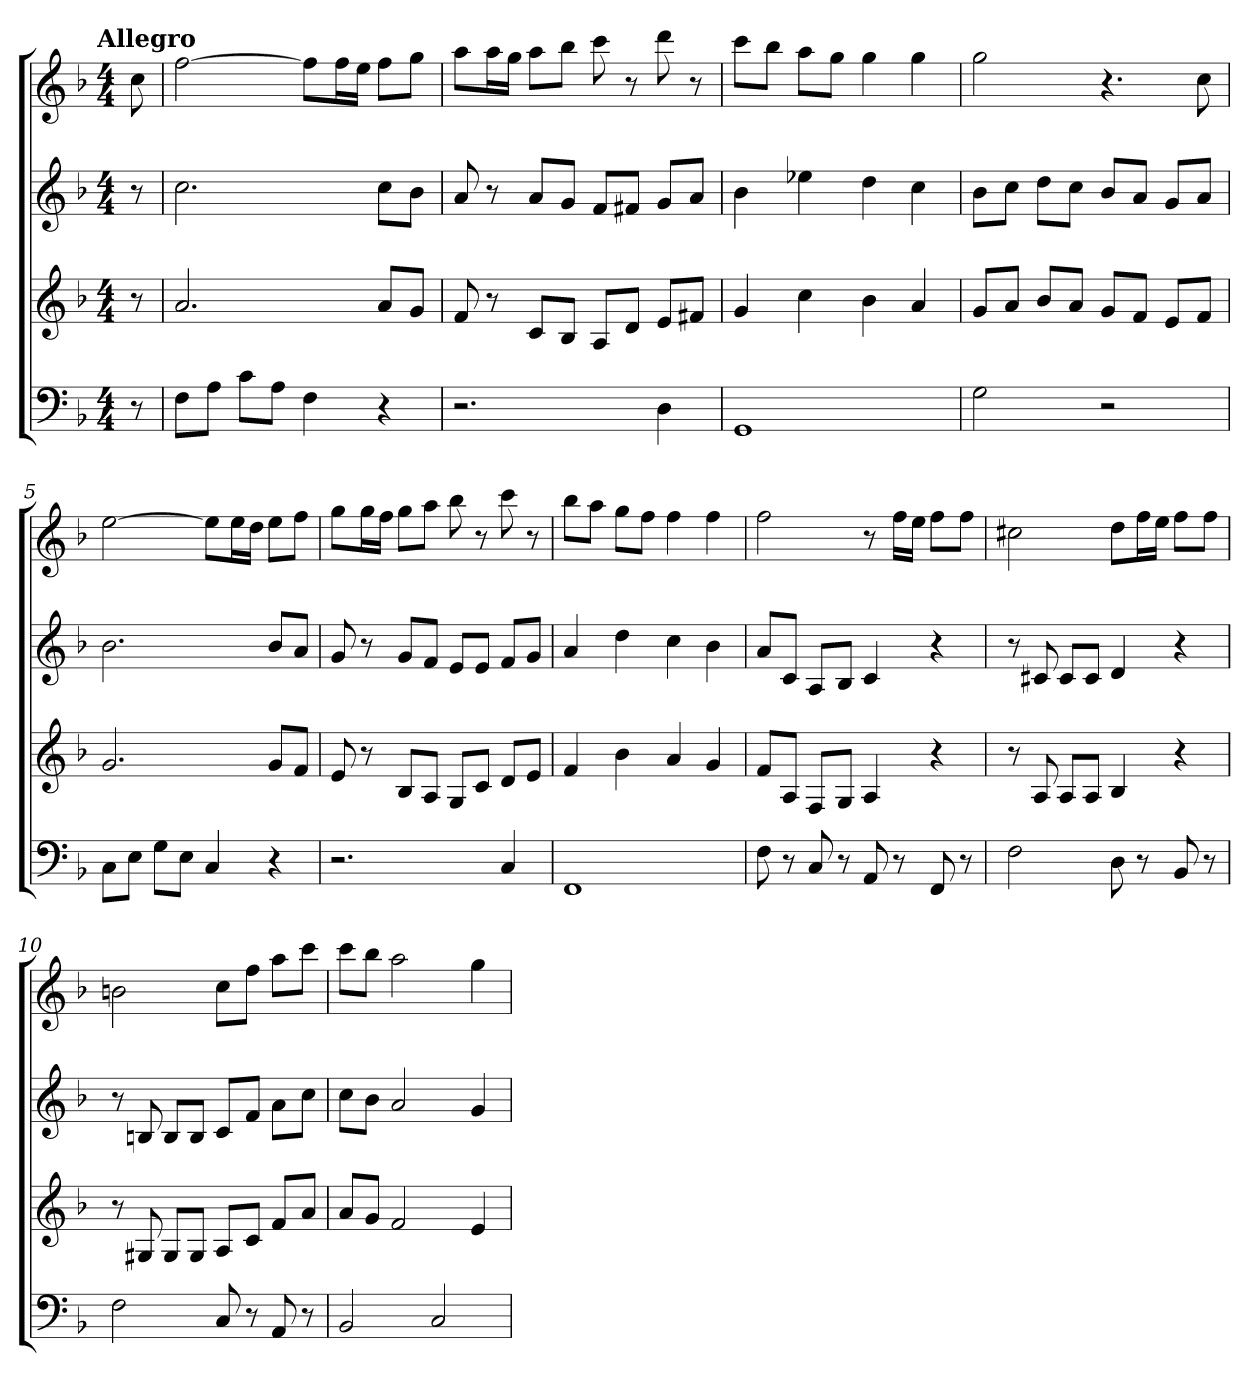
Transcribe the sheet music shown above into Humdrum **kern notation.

**kern	**kern	**kern	**kern
*part4	*part3	*part2	*part1
*staff4	*staff3	*staff2	*staff1
*k[b-]	*k[b-]	*k[b-]	*k[b-]
*F:	*F:	*F:	*F:
!!LO:TX:omd:t=Allegro
*M4/4	*M4/4	*M4/4	*M4/4
*MM132	*MM132	*MM132	*MM132
=	=	=	=
8r	8r	8r	8cc
=1	=1	=1	=1
8FL	2.a	2.cc	[2ff
8AJ	.	.	.
8cL	.	.	.
8AJ	.	.	.
4F	.	.	8ffL]
.	.	.	16ffL
.	.	.	16eeJJ
4r	8aL	8ccL	8ffL
.	8gJ	8b-J	8ggJ
=2	=2	=2	=2
2.r	8f	8a	8aaL
.	8r	8r	16aaL
.	.	.	16ggJJ
.	8cL	8aL	8aaL
.	8B-J	8gJ	8bb-J
.	8AL	8fL	8ccc
.	8dJ	8f#XJ	8r
4D	8eL	8gL	8ddd
.	8f#XJ	8aJ	8r
=3	=3	=3	=3
1GG	4g	4b-	8cccL
.	.	.	8bb-J
.	4cc	4ee-X	8aaL
.	.	.	8ggJ
.	4b-	4dd	4gg
.	4a	4cc	4gg
=4	=4	=4	=4
2G	8gL	8b-L	2gg
.	8aJ	8ccJ	.
.	8b-L	8ddL	.
.	8aJ	8ccJ	.
2r	8gL	8b-L	4.r
.	8fJ	8aJ	.
.	8eL	8gL	.
.	8fJ	8aJ	8cc
=5	=5	=5	=5
8CL	2.g	2.b-	[2ee
8EJ	.	.	.
8GL	.	.	.
8EJ	.	.	.
4C	.	.	8eeL]
.	.	.	16eeL
.	.	.	16ddJJ
4r	8gL	8b-L	8eeL
.	8fJ	8aJ	8ffJ
=6	=6	=6	=6
2.r	8e	8g	8ggL
.	8r	8r	16ggL
.	.	.	16ffJJ
.	8B-L	8gL	8ggL
.	8AJ	8fJ	8aaJ
.	8GL	8eL	8bb-
.	8cJ	8eJ	8r
4C	8dL	8fL	8ccc
.	8eJ	8gJ	8r
=7	=7	=7	=7
1FF	4f	4a	8bb-L
.	.	.	8aaJ
.	4b-	4dd	8ggL
.	.	.	8ffJ
.	4a	4cc	4ff
.	4g	4b-	4ff
=8	=8	=8	=8
8F	8fL	8aL	2ff
8r	8AJ	8cJ	.
8C	8FL	8AL	.
8r	8GJ	8B-J	.
8AA	4A	4c	8r
8r	.	.	16ffLL
.	.	.	16eeJJ
8FF	4r	4r	8ffL
8r	.	.	8ffJ
=9	=9	=9	=9
2F	8r	8r	2cc#X
.	8A	8c#X	.
.	8AL	8c#L	.
.	8AJ	8c#J	.
8D	4B-	4d	8ddL
8r	.	.	16ffL
.	.	.	16eeJJ
8BB-	4r	4r	8ffL
8r	.	.	8ffJ
=10	=10	=10	=10
2F	8r	8r	2bn
.	8G#X	8Bn	.
.	8G#L	8BL	.
.	8G#J	8BJ	.
8C	8AL	8cL	8ccL
8r	8cJ	8fJ	8ffJ
8AA	8fL	8aL	8aaL
8r	8aJ	8ccJ	8cccJ
=11	=11	=11	=11
2BB-	8aL	8ccL	8cccL
.	8gJ	8b-J	8bb-J
.	2f	2a	2aa
2C	.	.	.
.	4e	4g	4gg
=	=	=	=
*-	*-	*-	*-
